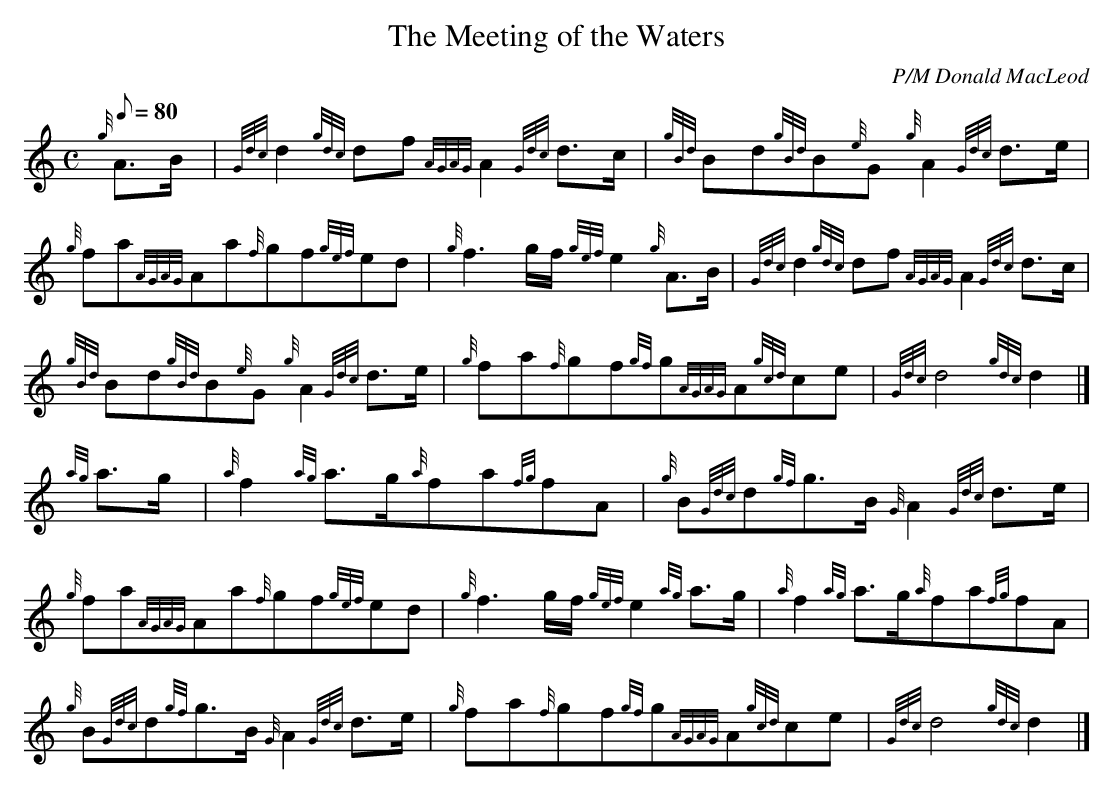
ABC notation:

X:1
T:The Meeting of the Waters
M:C
L:1/8
Q:80
C:P/M Donald MacLeod
K:HP
{g}A3/2B/2[ | \
{Gdc}d2{gdc}df{AGAG}A2{Gdc}d3/2c/2 | \
{gBd}Bd{gBd}B{e}G{g}A2{Gdc}d3/2e/2 |
{g}fa{AGAG}Aa{f}gf{gef}ed | \
{g}f3g/2f/2{gef}e2{g}A3/2B/2 | \
{Gdc}d2{gdc}df{AGAG}A2{Gdc}d3/2c/2 |
{gBd}Bd{gBd}B{e}G{g}A2{Gdc}d3/2e/2 | \
{g}fa{f}gf{gf}g{AGAG}A{gcd}ce | \
{Gdc}d4{gdc}d2|]
{ag}a3/2g/2[ | \
{a}f2{ag}a3/2g/2{a}fa{fg}fA | \
{g}B{Gdc}d{gf}g3/2B/2{G}A2{Gdc}d3/2e/2 |
{g}fa{AGAG}Aa{f}gf{gef}ed | \
{g}f3g/2f/2{gef}e2{ag}a3/2g/2 | \
{a}f2{ag}a3/2g/2{a}fa{fg}fA |
{g}B{Gdc}d{gf}g3/2B/2{G}A2{Gdc}d3/2e/2 | \
{g}fa{f}gf{gf}g{AGAG}A{gcd}ce | \
{Gdc}d4{gdc}d2|]
